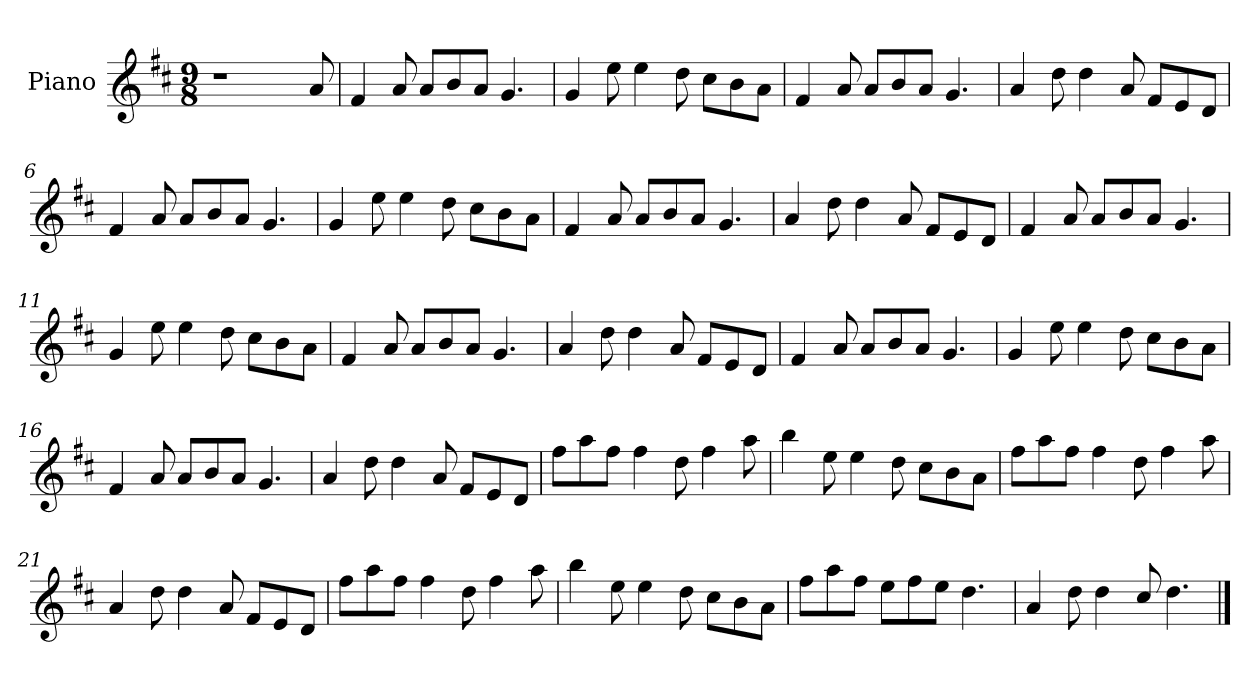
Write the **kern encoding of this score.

**kern
*part1
*staff1
*I"Piano
*I'Pno
*clefG2
*k[f#c#]
*M9/8
=1
1r
8a/
=2
4f#/
8a/
8a/L
8b/
8a/J
4.g/
=3
4g/
8ee\
4ee\
8dd\
8cc#\L
8b\
8a\J
=4
4f#/
8a/
8a/L
8b/
8a/J
4.g/
=5
4a/
8dd\
4dd\
8a/
8f#/L
8e/
8d/J
=6
4f#/
8a/
8a/L
8b/
8a/J
4.g/
=7
4g/
8ee\
4ee\
8dd\
8cc#\L
8b\
8a\J
=8
4f#/
8a/
8a/L
8b/
8a/J
4.g/
=9
4a/
8dd\
4dd\
8a/
8f#/L
8e/
8d/J
=10
4f#/
8a/
8a/L
8b/
8a/J
4.g/
=11
4g/
8ee\
4ee\
8dd\
8cc#\L
8b\
8a\J
=12
4f#/
8a/
8a/L
8b/
8a/J
4.g/
=13
4a/
8dd\
4dd\
8a/
8f#/L
8e/
8d/J
=14
4f#/
8a/
8a/L
8b/
8a/J
4.g/
=15
4g/
8ee\
4ee\
8dd\
8cc#\L
8b\
8a\J
=16
4f#/
8a/
8a/L
8b/
8a/J
4.g/
=17
4a/
8dd\
4dd\
8a/
8f#/L
8e/
8d/J
=18
8ff#\L
8aa\
8ff#\J
4ff#\
8dd\
4ff#\
8aa\
=19
4bb\
8ee\
4ee\
8dd\
8cc#\L
8b\
8a\J
=20
8ff#\L
8aa\
8ff#\J
4ff#\
8dd\
4ff#\
8aa\
=21
4a/
8dd\
4dd\
8a/
8f#/L
8e/
8d/J
=22
8ff#\L
8aa\
8ff#\J
4ff#\
8dd\
4ff#\
8aa\
=23
4bb\
8ee\
4ee\
8dd\
8cc#\L
8b\
8a\J
=24
8ff#\L
8aa\
8ff#\J
8ee\L
8ff#\
8ee\J
4.dd\
=25
4a/
8dd\
4dd\
8cc#/
4.dd\
==
*-
